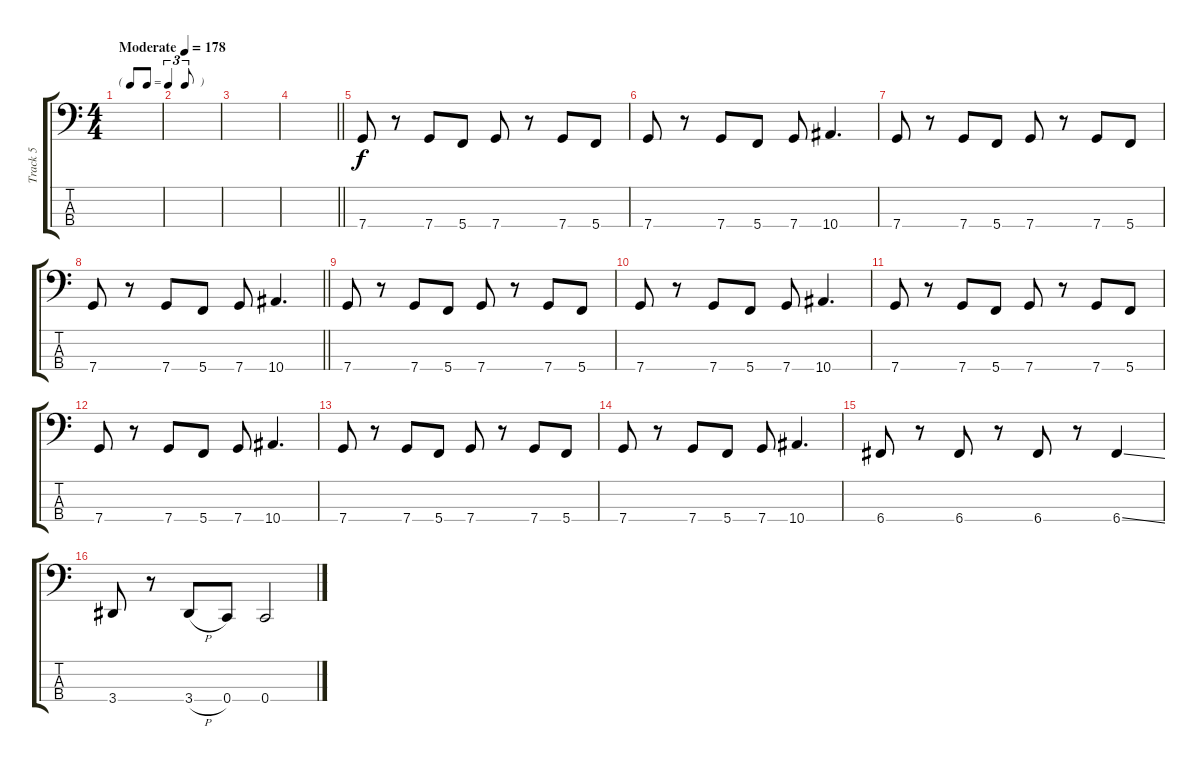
\track ("Track 5" "Track 5") {instrument electricbasspick}
\staff {score tabs}
\tuning (F2 C2 G1 C1) {hide}
\ts (4 4)
\tf triplet8th
\tempo (178 "Moderate")
\clef f4
\ks c
|
|
|
\barLineRight lightlight
|
7.4.8 r.8 7.4.8 5.4.8 7.4.8 r.8 7.4.8 5.4.8 |
7.4.8 r.8 7.4.8 5.4.8 7.4.8 10.4.4{d} |
7.4.8 r.8 7.4.8 5.4.8 7.4.8 r.8 7.4.8 5.4.8 |
\barLineRight lightlight
7.4.8 r.8 7.4.8 5.4.8 7.4.8 10.4.4{d} |
7.4.8 r.8 7.4.8 5.4.8 7.4.8 r.8 7.4.8 5.4.8 |
7.4.8 r.8 7.4.8 5.4.8 7.4.8 10.4.4{d} |
7.4.8 r.8 7.4.8 5.4.8 7.4.8 r.8 7.4.8 5.4.8 |
7.4.8 r.8 7.4.8 5.4.8 7.4.8 10.4.4{d} |
7.4.8 r.8 7.4.8 5.4.8 7.4.8 r.8 7.4.8 5.4.8 |
7.4.8 r.8 7.4.8 5.4.8 7.4.8 10.4.4{d} |
6.4.8 r.8 6.4.8 r.8 6.4.8 r.8 6.4{ss}.4 |
3.4.8 r.8 3.4{h}.8 0.4.8 0.4.2
